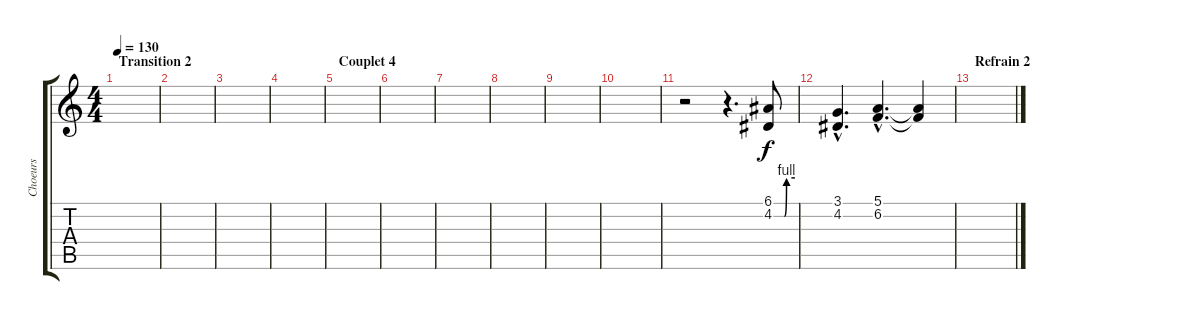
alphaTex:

\track ("Choeurs" "Choeurs") {instrument flute}
\staff {score tabs}
\tuning (E4 B3 G3 D3 A2 E2) {hide}
\ts (4 4)
\section ("" "Transition 2")
\tempo 130
\clef g2
\ks c
|
|
|
|
\section ("" "Couplet 4")
|
|
|
|
|
|
r.2 r.4{d} (6.1 4.2{be (custom 0 0 30 0 36 4 60 4)}).8 |
(3.1{hac} 4.2{hac}).4{d} (5.1{hac} 6.2{hac}).4{d} (5.1{t} 6.2{t}).4 |
\section ("" "Refrain 2")
